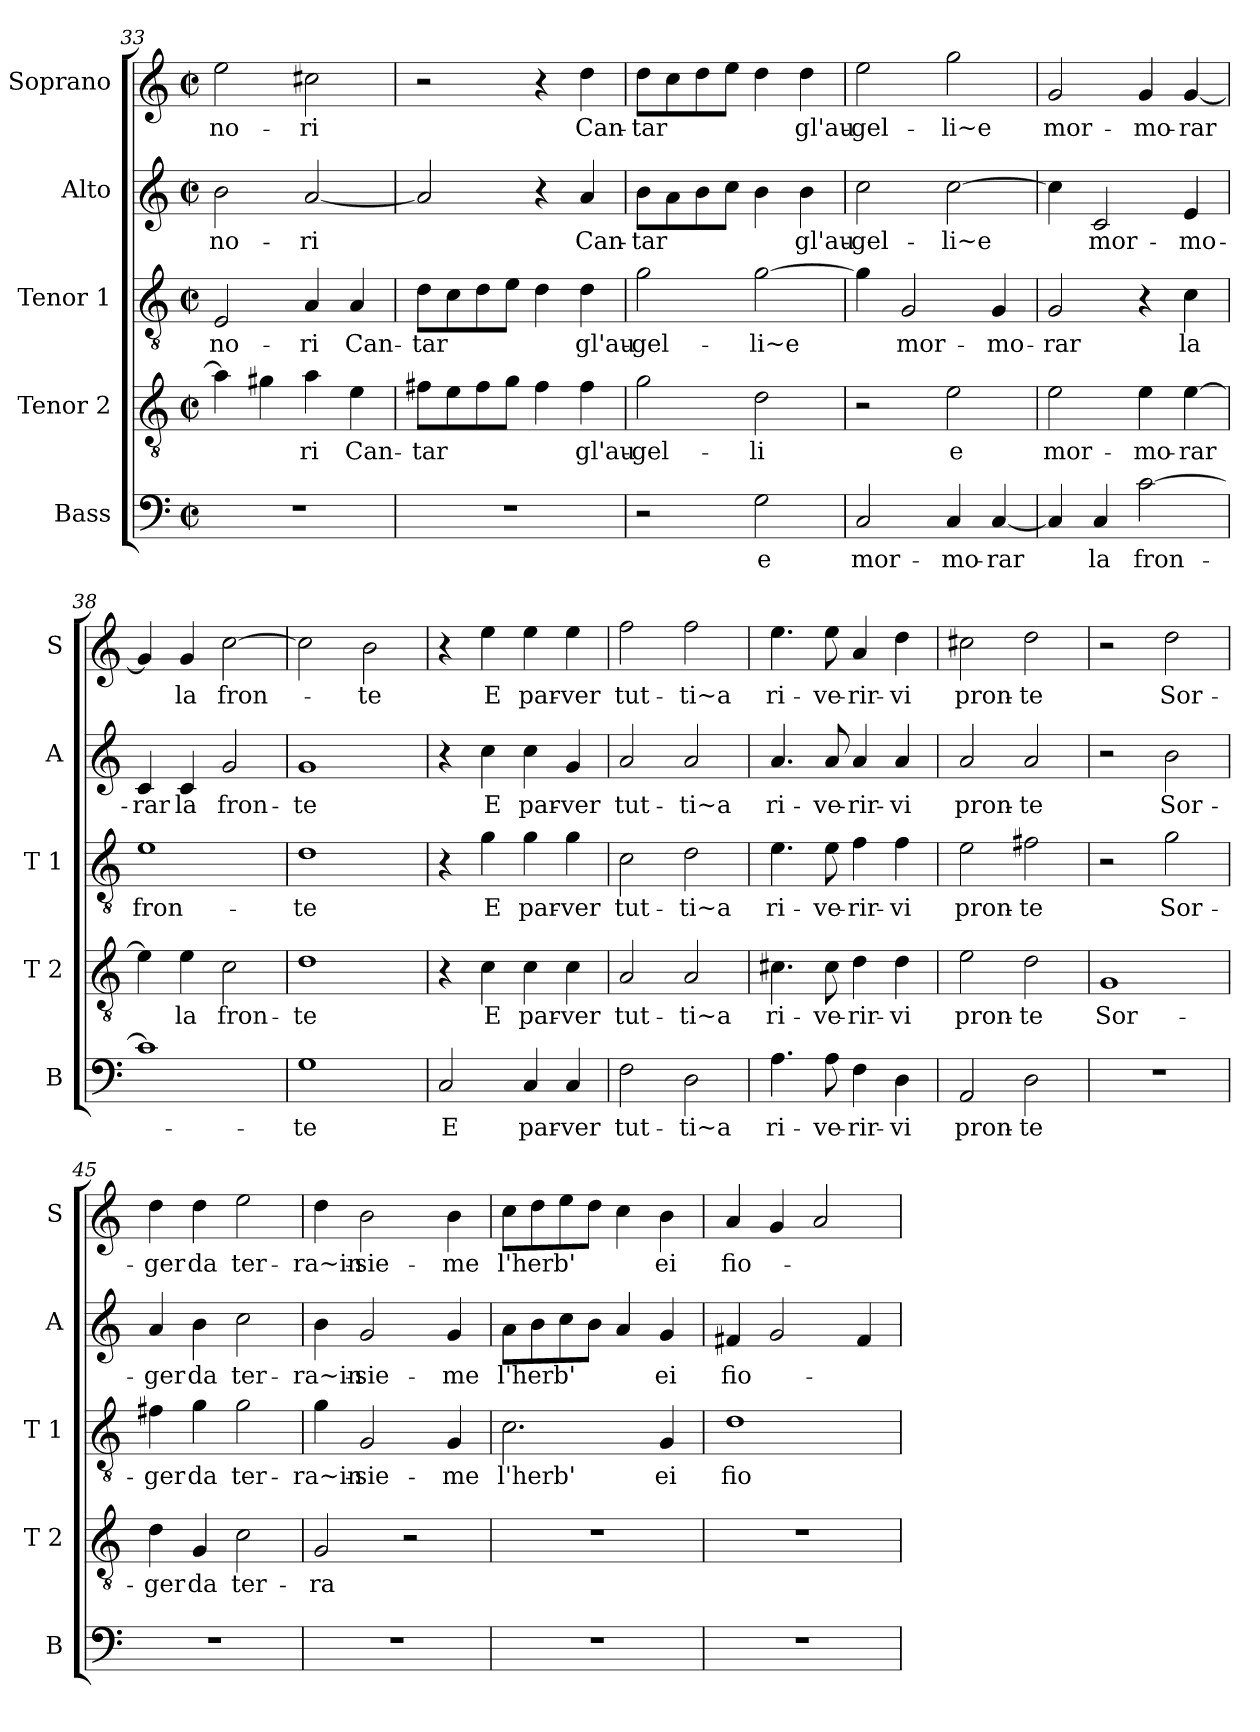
**kern	**text	**kern	**text	**kern	**text	**kern	**text	**kern	**text
*part5	*part5	*part4	*part4	*part3	*part3	*part2	*part2	*part1	*part1
*staff5	*staff5	*staff4	*staff4	*staff3	*staff3	*staff2	*staff2	*staff1	*staff1
*I"Bass	*	*I"Tenor 2	*	*I"Tenor 1	*	*I"Alto	*	*I"Soprano	*
*I'B	*	*I'T 2	*	*I'T 1	*	*I'A	*	*I'S	*
*clefF4	*	*clefGv2	*	*clefGv2	*	*clefG2	*	*clefG2	*
*k[]	*	*k[]	*	*k[]	*	*k[]	*	*k[]	*
*C:	*	*C:	*	*C:	*	*C:	*	*C:	*
*M2/2	*	*M2/2	*	*M2/2	*	*M2/2	*	*M2/2	*
*met(c|)	*	*met(c|)	*	*met(c|)	*	*met(c|)	*	*met(c|)	*
=33	=33	=33	=33	=33	=33	=33	=33	=33	=33
!	!	!	!	!	!LO:LY:b	!	!LO:LY:b	!	!LO:LY:b
1r	.	4a\]	.	2E/	-no-	2b\	-no-	2ee\	-no-
.	.	4g#X\	.	.	.	.	.	.	.
!	!	!	!LO:LY:b	!	!LO:LY:b	!	!LO:LY:b	!	!LO:LY:b
.	.	4a\	-ri	4A/	-ri	[2a/	-ri	2cc#X\	-ri
!	!	!	!LO:LY:b	!	!LO:LY:b	!	!	!	!
.	.	4e\	Can-	4A/	Can-	.	.	.	.
=34	=34	=34	=34	=34	=34	=34	=34	=34	=34
!	!	!	!LO:LY:b	!	!LO:LY:b	!	!	!	!
1r	.	8f#X\L	-tar	8d\L	-tar	2a/]	.	2r	.
.	.	8e\	.	8c\	.	.	.	.	.
.	.	8f#\	.	8d\	.	.	.	.	.
.	.	8g\J	.	8e\J	.	.	.	.	.
.	.	4f#\	.	4d\	.	4r	.	4r	.
!	!	!	!LO:LY:b	!	!LO:LY:b	!	!LO:LY:b	!	!LO:LY:b
.	.	4f#\	gl'au-	4d\	gl'au-	4a/	Can-	4dd\	Can-
=35	=35	=35	=35	=35	=35	=35	=35	=35	=35
!	!	!	!LO:LY:b	!	!LO:LY:b	!	!LO:LY:b	!	!LO:LY:b
2r	.	2g\	-gel-	2g\	-gel-	8b\L	-tar	8dd\L	-tar
.	.	.	.	.	.	8a\	.	8cc\	.
.	.	.	.	.	.	8b\	.	8dd\	.
.	.	.	.	.	.	8cc\J	.	8ee\J	.
!	!LO:LY:b	!	!LO:LY:b	!	!LO:LY:b	!	!	!	!
2G\	e	2d\	-li	[2g\	-li~e	4b\	.	4dd\	.
!	!	!	!	!	!	!	!LO:LY:b	!	!LO:LY:b
.	.	.	.	.	.	4b\	gl'au-	4dd\	gl'au-
=36	=36	=36	=36	=36	=36	=36	=36	=36	=36
!	!LO:LY:b	!	!	!	!	!	!LO:LY:b	!	!LO:LY:b
2C/	mor-	2r	.	4g\]	.	2cc\	-gel-	2ee\	-gel-
!	!	!	!	!	!LO:LY:b	!	!	!	!
.	.	.	.	2G/	mor-	.	.	.	.
!	!LO:LY:b	!	!LO:LY:b	!	!	!	!LO:LY:b	!	!LO:LY:b
4C/	-mo-	2e\	e	.	.	[2cc\	-li~e	2gg\	-li~e
!	!LO:LY:b	!	!	!	!LO:LY:b	!	!	!	!
[4C/	-rar	.	.	4G/	-mo-	.	.	.	.
=37	=37	=37	=37	=37	=37	=37	=37	=37	=37
!	!	!	!LO:LY:b	!	!LO:LY:b	!	!	!	!LO:LY:b
4C/]	.	2e\	mor-	2G/	-rar	4cc\]	.	2g/	mor-
!	!LO:LY:b	!	!	!	!	!	!LO:LY:b	!	!
4C/	la	.	.	.	.	2c/	mor-	.	.
!	!LO:LY:b	!	!LO:LY:b	!	!	!	!	!	!LO:LY:b
[2c\	fron-	4e\	-mo-	4r	.	.	.	4g/	-mo-
!	!	!	!LO:LY:b	!	!LO:LY:b	!	!LO:LY:b	!	!LO:LY:b
.	.	[4e\	-rar	4c\	la	4e/	-mo-	[4g/	-rar
!!LO:PB:g=z
=38	=38	=38	=38	=38	=38	=38	=38	=38	=38
!	!	!	!	!	!LO:LY:b	!	!LO:LY:b	!	!
1c]	.	4e\]	.	1e	fron-	4c/	-rar	4g/]	.
!	!	!	!LO:LY:b	!	!	!	!LO:LY:b	!	!LO:LY:b
.	.	4e\	la	.	.	4c/	la	4g/	la
!	!	!	!LO:LY:b	!	!	!	!LO:LY:b	!	!LO:LY:b
.	.	2c\	fron-	.	.	2g/	fron-	[2cc\	fron-
=39	=39	=39	=39	=39	=39	=39	=39	=39	=39
!	!LO:LY:b	!	!LO:LY:b	!	!LO:LY:b	!	!LO:LY:b	!	!
1G	-te	1d	-te	1d	-te	1g	-te	2cc\]	.
!	!	!	!	!	!	!	!	!	!LO:LY:b
.	.	.	.	.	.	.	.	2b\	-te
=40	=40	=40	=40	=40	=40	=40	=40	=40	=40
!	!LO:LY:b	!	!	!	!	!	!	!	!
2C/	E	4r	.	4r	.	4r	.	4r	.
!	!	!	!LO:LY:b	!	!LO:LY:b	!	!LO:LY:b	!	!LO:LY:b
.	.	4c\	E	4g\	E	4cc\	E	4ee\	E
!	!LO:LY:b	!	!LO:LY:b	!	!LO:LY:b	!	!LO:LY:b	!	!LO:LY:b
4C/	par-	4c\	par-	4g\	par-	4cc\	par-	4ee\	par-
!	!LO:LY:b	!	!LO:LY:b	!	!LO:LY:b	!	!LO:LY:b	!	!LO:LY:b
4C/	-ver	4c\	-ver	4g\	-ver	4g/	-ver	4ee\	-ver
=41	=41	=41	=41	=41	=41	=41	=41	=41	=41
!	!LO:LY:b	!	!LO:LY:b	!	!LO:LY:b	!	!LO:LY:b	!	!LO:LY:b
2F\	tut-	2A/	tut-	2c\	tut-	2a/	tut-	2ff\	tut-
!	!LO:LY:b	!	!LO:LY:b	!	!LO:LY:b	!	!LO:LY:b	!	!LO:LY:b
2D\	-ti~a	2A/	-ti~a	2d\	-ti~a	2a/	-ti~a	2ff\	-ti~a
=42	=42	=42	=42	=42	=42	=42	=42	=42	=42
!	!LO:LY:b	!	!LO:LY:b	!	!LO:LY:b	!	!LO:LY:b	!	!LO:LY:b
4.A\	ri-	4.c#X\	ri-	4.e\	ri-	4.a/	ri-	4.ee\	ri-
!	!LO:LY:b	!	!LO:LY:b	!	!LO:LY:b	!	!LO:LY:b	!	!LO:LY:b
8A\	-ve-	8c#\	-ve-	8e\	-ve-	8a/	-ve-	8ee\	-ve-
!	!LO:LY:b	!	!LO:LY:b	!	!LO:LY:b	!	!LO:LY:b	!	!LO:LY:b
4F\	-rir-	4d\	-rir-	4f\	-rir-	4a/	-rir-	4a/	-rir-
!	!LO:LY:b	!	!LO:LY:b	!	!LO:LY:b	!	!LO:LY:b	!	!LO:LY:b
4D\	-vi	4d\	-vi	4f\	-vi	4a/	-vi	4dd\	-vi
=43	=43	=43	=43	=43	=43	=43	=43	=43	=43
!	!LO:LY:b	!	!LO:LY:b	!	!LO:LY:b	!	!LO:LY:b	!	!LO:LY:b
2AA/	pron-	2e\	pron-	2e\	pron-	2a/	pron-	2cc#X\	pron-
!	!LO:LY:b	!	!LO:LY:b	!	!LO:LY:b	!	!LO:LY:b	!	!LO:LY:b
2D\	-te	2d\	-te	2f#X\	-te	2a/	-te	2dd\	-te
=44	=44	=44	=44	=44	=44	=44	=44	=44	=44
!	!	!	!LO:LY:b	!	!	!	!	!	!
1r	.	1G	Sor-	2r	.	2r	.	2r	.
!	!	!	!	!	!LO:LY:b	!	!LO:LY:b	!	!LO:LY:b
.	.	.	.	2g\	Sor-	2b\	Sor-	2dd\	Sor-
!!LO:LB:g=z
=45	=45	=45	=45	=45	=45	=45	=45	=45	=45
!	!	!	!LO:LY:b	!	!LO:LY:b	!	!LO:LY:b	!	!LO:LY:b
1r	.	4d\	-ger	4f#X\	-ger	4a/	-ger	4dd\	-ger
!	!	!	!LO:LY:b	!	!LO:LY:b	!	!LO:LY:b	!	!LO:LY:b
.	.	4G/	da	4g\	da	4b\	da	4dd\	da
!	!	!	!LO:LY:b	!	!LO:LY:b	!	!LO:LY:b	!	!LO:LY:b
.	.	2c\	ter-	2g\	ter-	2cc\	ter-	2ee\	ter-
=46	=46	=46	=46	=46	=46	=46	=46	=46	=46
!	!	!	!LO:LY:b	!	!LO:LY:b	!	!LO:LY:b	!	!LO:LY:b
1r	.	2G/	-ra	4g\	-ra~in-	4b\	-ra~in-	4dd\	-ra~in-
!	!	!	!	!	!LO:LY:b	!	!LO:LY:b	!	!LO:LY:b
.	.	.	.	2G/	-sie-	2g/	-sie-	2b\	-sie-
.	.	2r	.	.	.	.	.	.	.
!	!	!	!	!	!LO:LY:b	!	!LO:LY:b	!	!LO:LY:b
.	.	.	.	4G/	-me	4g/	-me	4b\	-me
=47	=47	=47	=47	=47	=47	=47	=47	=47	=47
!	!	!	!	!	!LO:LY:b	!	!LO:LY:b	!	!LO:LY:b
1r	.	1r	.	2.c\	l'herb'	8a\L	l'herb'	8cc\L	l'herb'
.	.	.	.	.	.	8b\	.	8dd\	.
.	.	.	.	.	.	8cc\	.	8ee\	.
.	.	.	.	.	.	8b\J	.	8dd\J	.
.	.	.	.	.	.	4a/	.	4cc\	.
!	!	!	!	!	!LO:LY:b	!	!LO:LY:b	!	!LO:LY:b
.	.	.	.	4G/	ei	4g/	ei	4b\	ei
=48	=48	=48	=48	=48	=48	=48	=48	=48	=48
!	!	!	!	!	!LO:LY:b	!	!LO:LY:b	!	!LO:LY:b
1r	.	1r	.	1d	fio-	4f#X/	fio-	4a/	fio-
.	.	.	.	.	.	2g/	.	4g/	.
.	.	.	.	.	.	.	.	2a/	.
.	.	.	.	.	.	4f#/	.	.	.
=	=	=	=	=	=	=	=	=	=
*-	*-	*-	*-	*-	*-	*-	*-	*-	*-
